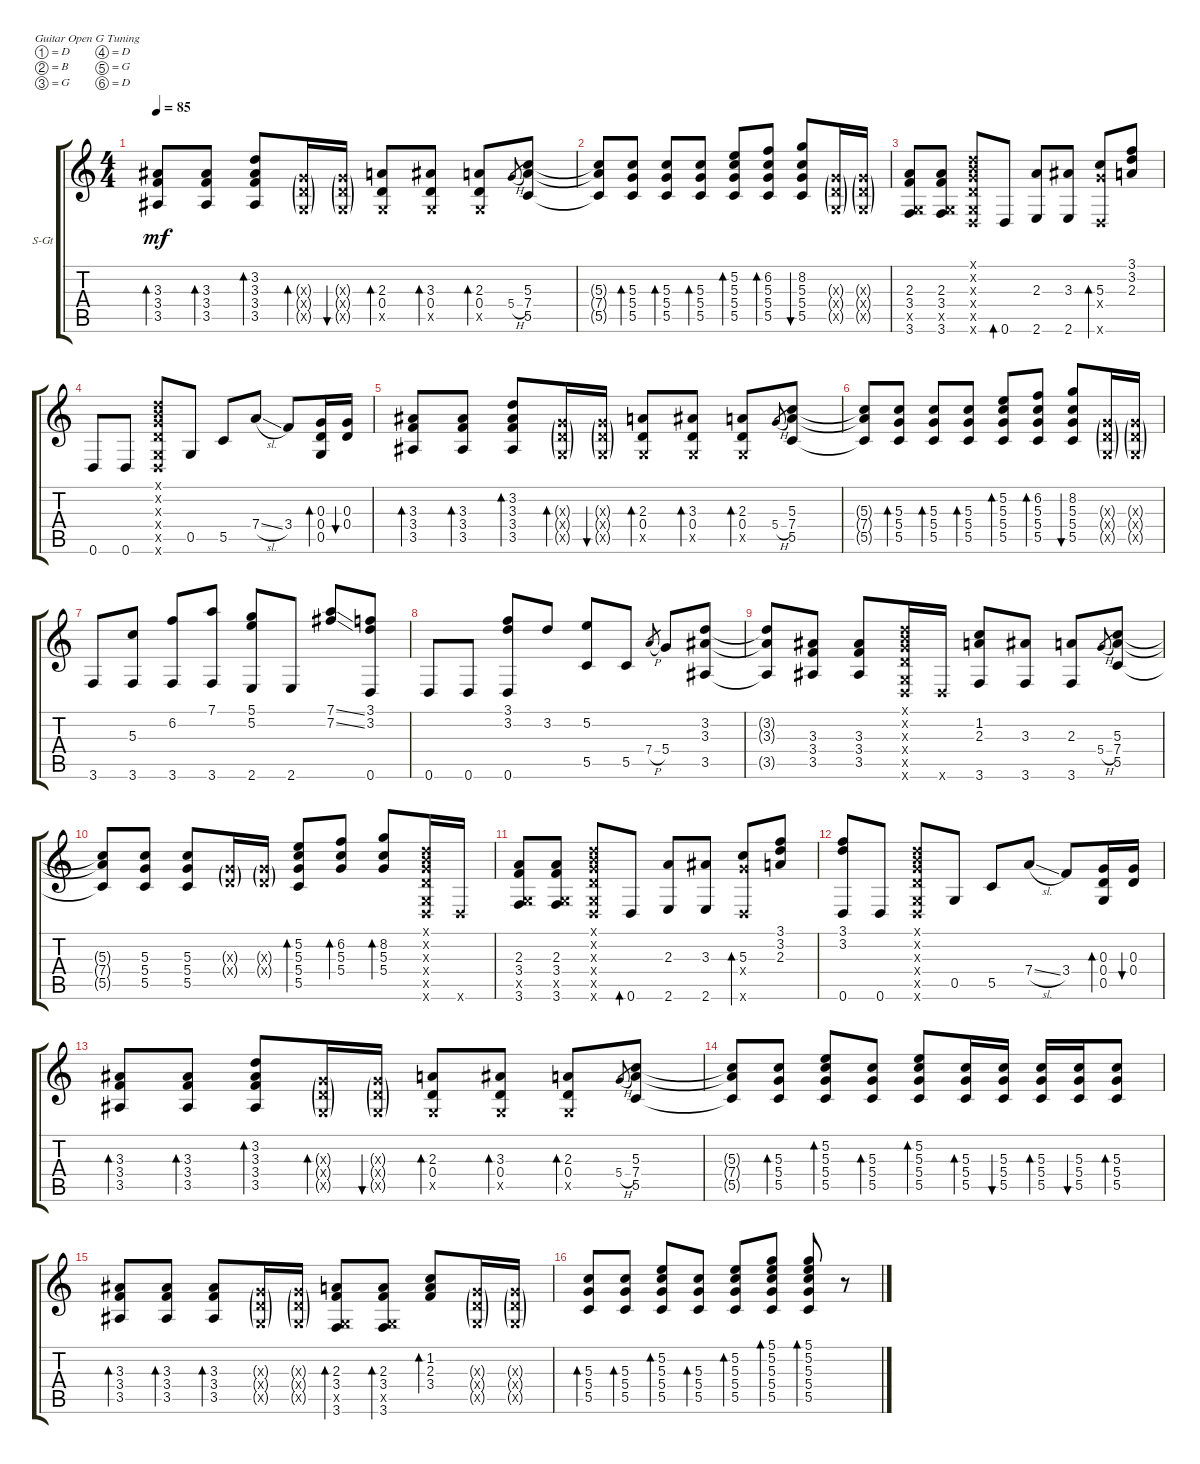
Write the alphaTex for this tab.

\defaultSystemsLayout 4
\bracketExtendMode groupsimilarinstruments
\firstSystemTrackNameOrientation horizontal
\otherSystemsTrackNameOrientation horizontal
\track ("Steel Guitar" "S-Gt") {instrument acousticguitarsteel}
\staff {score tabs}
\tuning (D4 B3 G3 D3 G2 D2)
\ts (4 4)
\tempo 85
\clef g2
\ks c
(3.5 3.4 3.3).8{bd 30 dy mf} (3.3 3.4 3.5).8{bd 30} (3.5 3.4 3.3 3.2).8{bd 30} (0.5{g x} 0.4{g x} 0.3{g x}).16{bd 30} (0.5{g x} 0.4{g x} 0.3{g x}).16{bu 30} (0.5{x} 0.4 2.3).8{bd 30} (3.3 0.4 0.5{x}).8{bd 30} (2.3 0.5{x} 0.4).8{bd 30} 5.4{h}.8{gr} (5.5 7.4 5.3).8 |
(5.3{t} 7.4{t} 5.5{t}).8 (5.5 5.4 5.3).8{bd 30} (5.5 5.4 5.3).8{bd 30} (5.5 5.4 5.3).8{bd 30} (5.5 5.4 5.3 5.2).8{bd 119} (5.3 5.4 5.5 6.2).8{bd 30} (5.3 5.4 5.5 8.2).8{bu 30} (0.5{g x} 0.4{g x} 0.3{g x}).16 (0.5{g x} 0.4{g x} 0.3{g x}).16 |
(3.6 0.5{x} 3.4 2.3).8 (3.6 0.5{x} 3.4 2.3).8 (0.6{x} 0.5{x} 0.4{x} 0.3{x} 0.1{x} 0.2{x}).8 0.6.8{bd 30} (2.3 2.6).8 (3.3 2.6).8 (5.3 5.4{x} 0.6{x}).8{bd 30} (3.1 3.2 2.3).8 |
0.6.8 0.6.8 (0.5{x} 0.4{x} 0.2{x} 0.1{x} 0.3{x} 0.6{x}).8 0.5.8 5.5.8 7.4{sl}.8 3.4.8 (0.4 0.3 0.5).16{bd 30} (0.3 0.4).16{bu 30} |
(3.5 3.4 3.3).8{bd 30} (3.3 3.4 3.5).8{bd 30} (3.5 3.4 3.3 3.2).8{bd 30} (0.5{g x} 0.4{g x} 0.3{g x}).16{bd 30} (0.5{g x} 0.4{g x} 0.3{g x}).16{bu 30} (0.5{x} 0.4 2.3).8{bd 30} (3.3 0.4 0.5{x}).8{bd 30} (2.3 0.5{x} 0.4).8{bd 30} 5.4{h}.8{gr} (5.5 7.4 5.3).8 |
(5.3{t} 7.4{t} 5.5{t}).8 (5.5 5.4 5.3).8{bd 30} (5.5 5.4 5.3).8{bd 30} (5.5 5.4 5.3).8{bd 30} (5.5 5.4 5.3 5.2).8{bd 119} (5.3 5.4 5.5 6.2).8{bd 30} (5.3 5.4 5.5 8.2).8{bu 30} (0.5{g x} 0.4{g x} 0.3{g x}).16 (0.5{g x} 0.4{g x} 0.3{g x}).16 |
3.6.8 (3.6 5.3).8 (3.6 6.2).8 (3.6 7.1).8 (2.6 5.2 5.1).8 2.6.8 (7.1{ss} 7.2{ss}).8 (0.6 3.2 3.1).8 |
0.6.8 0.6.8 (3.1 3.2 0.6).8 3.2.8 (5.2 5.5).8 5.5.8 7.4{h}.8{gr} 5.4.8 (3.5 3.2 3.3).8 |
(3.3{t} 3.5{t} 3.2{t}).8 (3.5 3.4 3.3).8 (3.5 3.4 3.3).8 (0.6{x} 0.5{x} 0.3{x} 0.1{x} 0.4{x} 0.2{x}).16 0.6{x}.16 (2.3 1.2 3.6).8 (3.3 3.6).8 (2.3 3.6).8 5.4{h}.8{gr} (7.4 5.5 5.3).8 |
(5.5{t} 7.4{t} 5.3{t}).8 (5.5 5.4 5.3).8 (5.5 5.4 5.3).8 (0.4{g x} 0.3{g x}).16 (0.4{g x} 0.3{g x}).16 (5.5 5.4 5.3 5.2).8{bd 119} (5.4 5.3 6.2).8{bd 30} (8.2 5.4 5.3).8{bd 30} (0.5{x} 0.4{x} 0.6{x} 0.3{x} 0.2{x} 0.1{x}).16 0.6{x}.16 |
(3.6 0.5{x} 3.4 2.3).8 (3.6 0.5{x} 3.4 2.3).8 (0.6{x} 0.5{x} 0.4{x} 0.3{x} 0.1{x} 0.2{x}).8 0.6.8{bd 30} (2.3 2.6).8 (3.3 2.6).8 (5.3 5.4{x} 0.6{x}).8{bd 30} (3.2 3.1 2.3).8 |
(0.6 3.1 3.2).8 0.6.8 (0.5{x} 0.4{x} 0.2{x} 0.1{x} 0.3{x} 0.6{x}).8 0.5.8 5.5.8 7.4{sl}.8 3.4.8 (0.4 0.3 0.5).16{bd 30} (0.3 0.4).16{bu 30} |
(3.5 3.4 3.3).8{bd 30} (3.3 3.4 3.5).8{bd 30} (3.5 3.4 3.3 3.2).8{bd 30} (0.5{g x} 0.4{g x} 0.3{g x}).16{bd 30} (0.5{g x} 0.4{g x} 0.3{g x}).16{bu 30} (0.5{x} 0.4 2.3).8{bd 30} (3.3 0.4 0.5{x}).8{bd 30} (2.3 0.5{x} 0.4).8{bd 30} 5.4{h}.8{gr} (5.5 7.4 5.3).8 |
(5.3{t} 7.4{t} 5.5{t}).8 (5.5 5.4 5.3).8{bd 30} (5.5 5.4 5.2 5.3).8{bd 30} (5.5 5.4 5.3).8{bd 30} (5.5 5.4 5.3 5.2).8{bd 30} (5.3 5.4 5.5).16{bd 30} (5.3 5.4 5.5).16{bu 30} (5.4 5.5 5.3).16{bd 30} (5.4 5.5 5.3).16{bu 30} (5.5 5.4 5.3).8{bd 30} |
(3.5 3.4 3.3).8{bd 30} (3.5 3.4 3.3).8{bd 30} (3.5 3.4 3.3).8{bd 30} (0.5{g x} 0.4{g x} 0.3{g x}).16 (0.5{g x} 0.4{g x} 0.3{g x}).16 (3.6 0.5{x} 3.4 2.3).8{bd 30} (3.6 0.5{x} 3.4 2.3).8{bd 30} (2.3 3.4 1.2).8{bd 30} (0.5{g x} 0.4{g x} 0.3{g x}).16 (0.5{g x} 0.4{g x} 0.3{g x}).16 |
(5.5 5.4 5.3).8{bd 30} (5.5 5.4 5.3).8{bd 30} (5.5 5.4 5.3 5.2).8{bd 30} (5.5 5.4 5.3).8{bd 30} (5.5 5.4 5.3 5.2).8{bd 30} (5.5 5.4 5.3 5.2 5.1).8{bd 30} (5.5 5.4 5.3 5.2 5.1).8{bd 30} r.8
